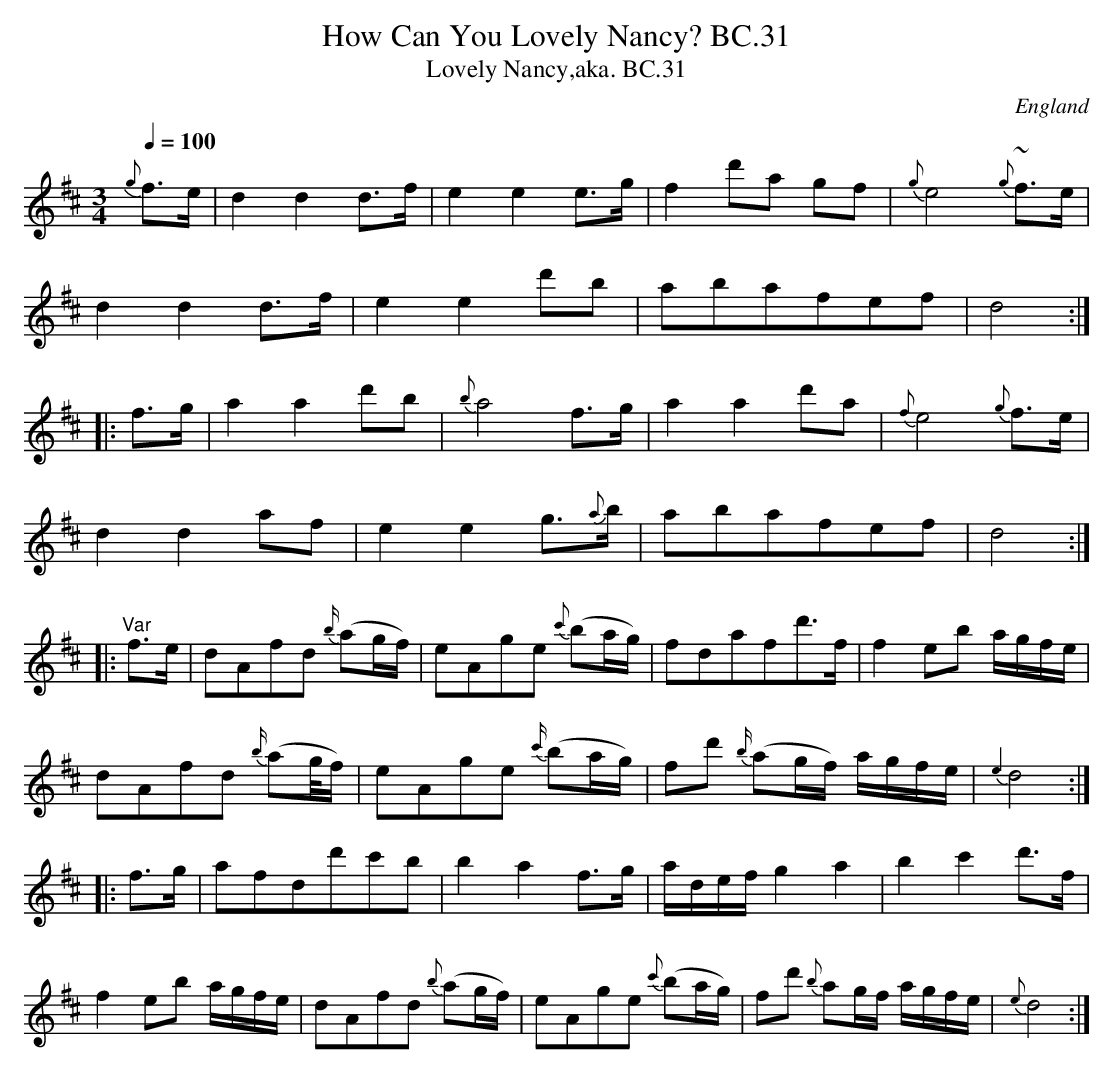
X:1
T:How Can You Lovely Nancy? BC.31
T:Lovely Nancy,aka. BC.31
L:1/8
M:3/4
O:England
Q:1/4=100
K:D
{g}f>e|d2 d2 d>f|e2 e2 e>g|f2 d'a gf|{g} e4 {g}~f>e|!
d2 d2d>f|e2 e2 d'b|abafef|d4:|!
|:f>g|a2 a2 d'b|{b}a4 f>g|a2 a2 d'a|{f}e4 {g} f>e|!
d2 d2 af|e2e2 g>{a}b|abafef|d4:|!
|:"^Var" f>e|dAfd {b/}(ag/f/)|\
eAge {c'}(ba/g/)|fdafd'>f|f2 eb a/g/f/e/|!
dAfd {b/}(ag//f/)|eAge {c'/}(ba/g/)|\
fd' {b/}(ag/f/) a/g/f/e/|{e2}d4:|!
|:f>g|afdd'c'b|b2 a2 f>g|a/d/e/f/ g2 a2|b2 c'2 d'>f|!
f2 eb a/g/f/e/|dAfd {b}(ag/f/)|\
eAge {c'}(ba/g/)|fd' {b}ag/f/ a/g/f/e/|{e}d4:|
